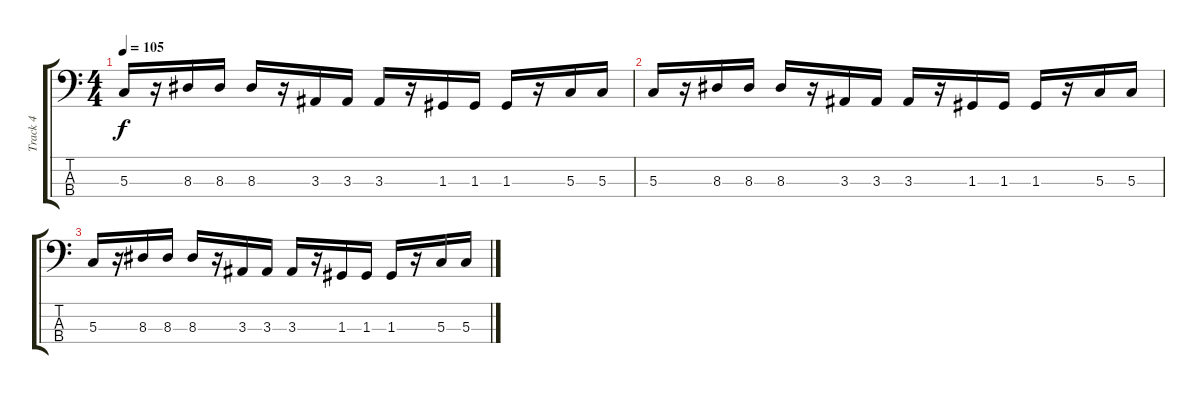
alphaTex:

\track ("Track 4" "Track 4") {instrument electricbassfinger}
\staff {score tabs}
\tuning (F2 C2 G1 C1) {hide}
\ts (4 4)
\tempo 105
\clef f4
\ks c
5.3.16{dy f} r.16 8.3.16 8.3.16 8.3.16 r.16 3.3.16 3.3.16 3.3.16 r.16 1.3.16 1.3.16 1.3.16 r.16 5.3.16 5.3.16 |
5.3.16 r.16 8.3.16 8.3.16 8.3.16 r.16 3.3.16 3.3.16 3.3.16 r.16 1.3.16 1.3.16 1.3.16 r.16 5.3.16 5.3.16 |
5.3.16 r.16 8.3.16 8.3.16 8.3.16 r.16 3.3.16 3.3.16 3.3.16 r.16 1.3.16 1.3.16 1.3.16 r.16 5.3.16 5.3.16
